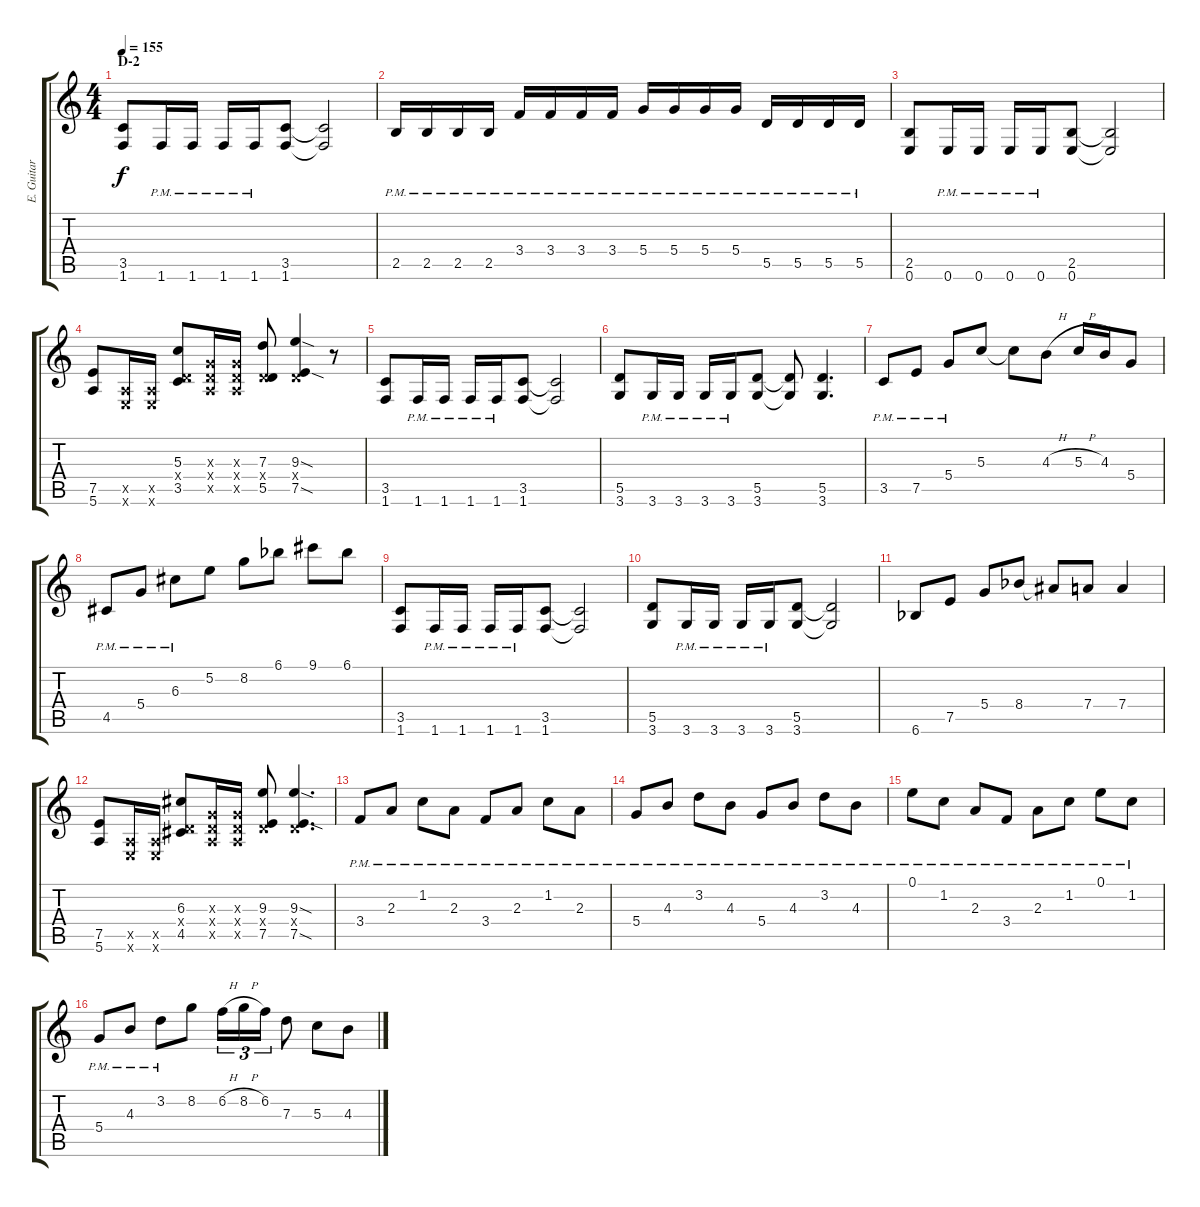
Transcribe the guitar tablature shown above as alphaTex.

\track ("E. Guitar I" "E. Guitar ") {instrument overdrivenguitar}
\staff {score tabs}
\tuning (E4 B3 G3 D3 A2 E2) {hide}
\ts (4 4)
\section ("" "D-2")
\tempo 155
\clef g2
\ks c
(3.5 1.6).8{dy f} 1.6{pm}.16 1.6{pm}.16 1.6{pm}.16 1.6{pm}.16 (3.5 1.6).8 (3.5{t} 1.6{t}).2 |
2.5{pm}.16 2.5{pm}.16 2.5{pm}.16 2.5{pm}.16 3.4{pm}.16 3.4{pm}.16 3.4{pm}.16 3.4{pm}.16 5.4{pm}.16 5.4{pm}.16 5.4{pm}.16 5.4{pm}.16 5.5{pm}.16 5.5{pm}.16 5.5{pm}.16 5.5{pm}.16 |
(2.5 0.6).8 0.6{pm}.16 0.6{pm}.16 0.6{pm}.16 0.6{pm}.16 (2.5 0.6).8 (2.5{t} 0.6{t}).2 |
(7.5 5.6).8 (0.5{x} 0.6{x}).16 (0.5{x} 0.6{x}).16 (5.3 0.4{x} 3.5).8 (0.3{x} 0.4{x} 0.5{x}).16 (0.3{x} 0.4{x} 0.5{x}).16 (7.3 0.4{x} 5.5).8 (9.3{sod} 0.4{x} 7.5{sod}).4 r.8 |
(3.5 1.6).8 1.6{pm}.16 1.6{pm}.16 1.6{pm}.16 1.6{pm}.16 (3.5 1.6).8 (3.5{t} 1.6{t}).2 |
(5.5 3.6).8 3.6{pm}.16 3.6{pm}.16 3.6{pm}.16 3.6{pm}.16 (5.5 3.6).8 (5.5{t} 3.6{t}).8 (5.5 3.6).4{d} |
3.5{pm}.8 7.5{pm}.8 5.4{pm}.8 5.3.8 5.3{t}.8 4.3{h}.8 5.3{h}.16 4.3.16 5.4.8 |
4.5{pm}.8 5.4{pm}.8 6.3{pm}.8 5.2.8 8.2.8 6.1{acc b}.8 9.1.8 6.1{acc b}.8 |
(3.5 1.6).8 1.6{pm}.16 1.6{pm}.16 1.6{pm}.16 1.6{pm}.16 (3.5 1.6).8 (3.5{t} 1.6{t}).2 |
(5.5 3.6).8 3.6{pm}.16 3.6{pm}.16 3.6{pm}.16 3.6{pm}.16 (5.5 3.6).8 (5.5{t} 3.6{t}).2 |
6.6{acc b}.8 7.5.8 5.4.8 8.4{acc b}.8 8.4{t}.8 7.4.8 7.4.4 |
(7.5 5.6).8 (0.5{x} 0.6{x}).16 (0.5{x} 0.6{x}).16 (6.3 0.4{x} 4.5).8 (0.3{x} 0.4{x} 0.5{x}).16 (0.3{x} 0.4{x} 0.5{x}).16 (9.3 0.4{x} 7.5).8 (9.3{sod} 0.4{x} 7.5{sod}).4{d} |
3.4{pm}.8 2.3{pm}.8 1.2{pm}.8 2.3{pm}.8 3.4{pm}.8 2.3{pm}.8 1.2{pm}.8 2.3{pm}.8 |
5.4{pm}.8 4.3{pm}.8 3.2{pm}.8 4.3{pm}.8 5.4{pm}.8 4.3{pm}.8 3.2{pm}.8 4.3{pm}.8 |
0.1{pm}.8 1.2{pm}.8 2.3{pm}.8 3.4{pm}.8 2.3{pm}.8 1.2{pm}.8 0.1{pm}.8 1.2{pm}.8 |
5.4{pm}.8 4.3{pm}.8 3.2{pm}.8 8.2.8 6.2{h}.16{tu (3 2)} 8.2{h}.16{tu (3 2)} 6.2.16{tu (3 2)} 7.3.8 5.3.8 4.3.8
